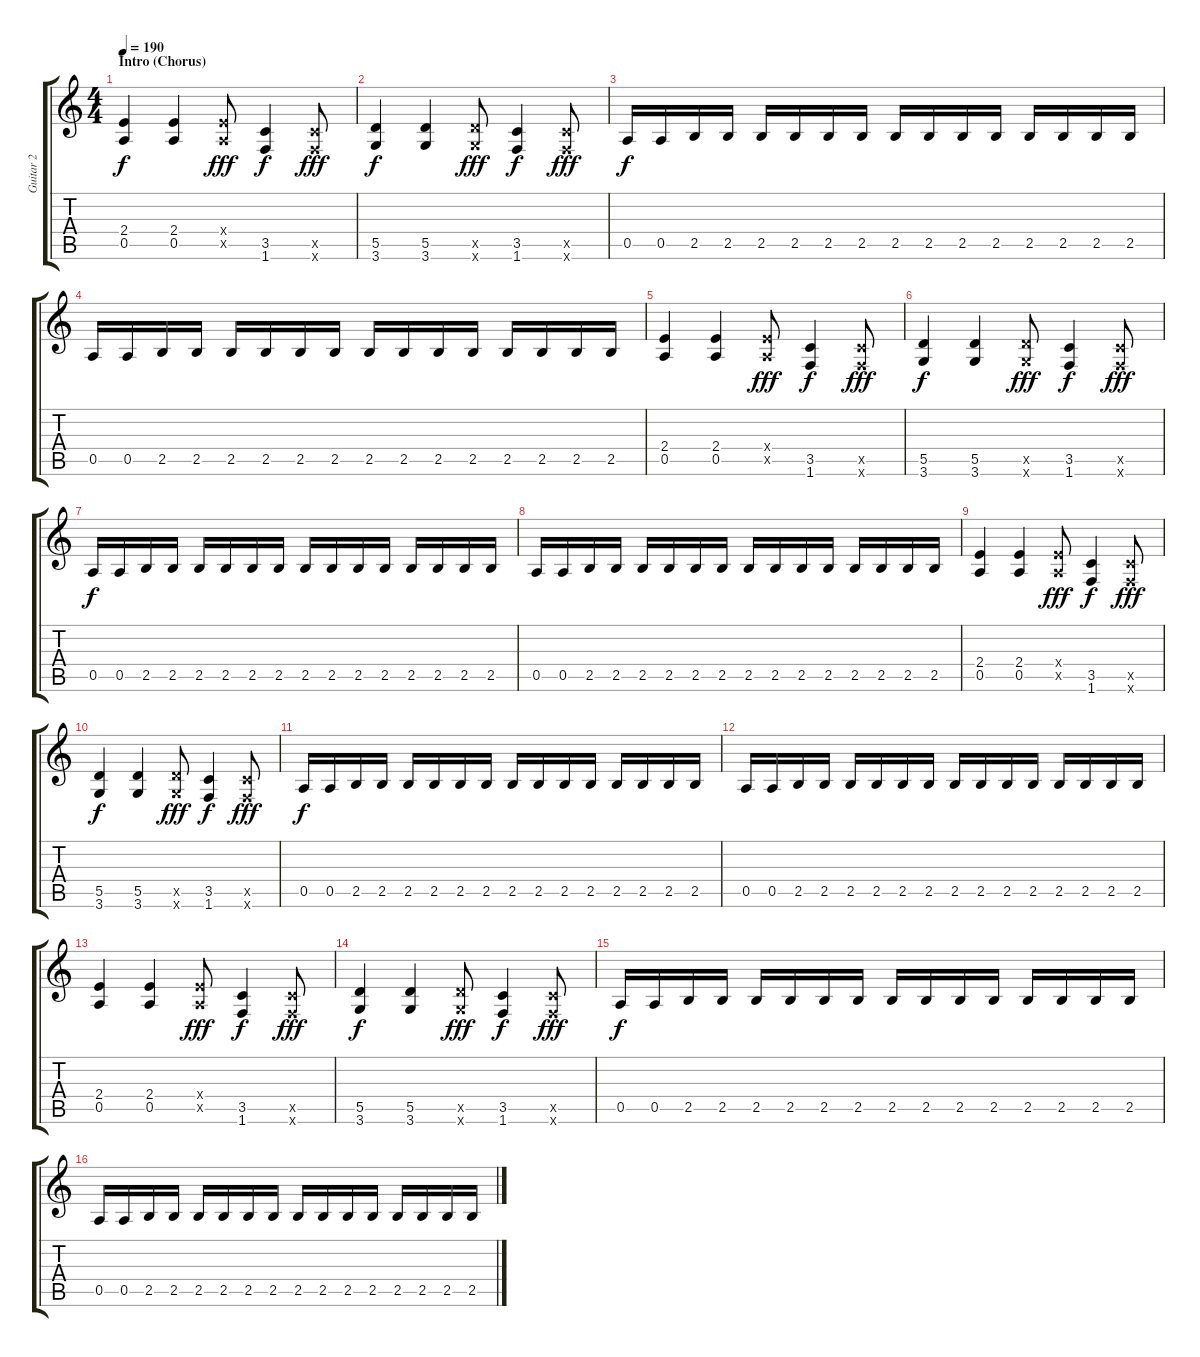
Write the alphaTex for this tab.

\track ("Guitar 2" "Guitar 2") {instrument distortionguitar}
\staff {score tabs}
\tuning (E4 B3 G3 D3 A2 E2) {hide}
\ts (4 4)
\section ("" "Intro (Chorus)")
\tempo 190
\clef g2
\ks c
(2.4 0.5).4{dy f instrument distortionguitar} (2.4 0.5).4 (2.4{x} 0.5{x}).8{dy fff} (3.5 1.6).4{dy f} (3.5{x} 1.6{x}).8{dy fff} |
(5.5 3.6).4{dy f} (5.5 3.6).4 (5.5{x} 3.6{x}).8{dy fff} (3.5 1.6).4{dy f} (3.5{x} 1.6{x}).8{dy fff} |
0.5.16{dy f} 0.5.16 2.5.16 2.5.16 2.5.16 2.5.16 2.5.16 2.5.16 2.5.16 2.5.16 2.5.16 2.5.16 2.5.16 2.5.16 2.5.16 2.5.16 |
0.5.16 0.5.16 2.5.16 2.5.16 2.5.16 2.5.16 2.5.16 2.5.16 2.5.16 2.5.16 2.5.16 2.5.16 2.5.16 2.5.16 2.5.16 2.5.16 |
(2.4 0.5).4 (2.4 0.5).4 (2.4{x} 0.5{x}).8{dy fff} (3.5 1.6).4{dy f} (3.5{x} 1.6{x}).8{dy fff} |
(5.5 3.6).4{dy f} (5.5 3.6).4 (5.5{x} 3.6{x}).8{dy fff} (3.5 1.6).4{dy f} (3.5{x} 1.6{x}).8{dy fff} |
0.5.16{dy f} 0.5.16 2.5.16 2.5.16 2.5.16 2.5.16 2.5.16 2.5.16 2.5.16 2.5.16 2.5.16 2.5.16 2.5.16 2.5.16 2.5.16 2.5.16 |
0.5.16 0.5.16 2.5.16 2.5.16 2.5.16 2.5.16 2.5.16 2.5.16 2.5.16 2.5.16 2.5.16 2.5.16 2.5.16 2.5.16 2.5.16 2.5.16 |
(2.4 0.5).4 (2.4 0.5).4 (2.4{x} 0.5{x}).8{dy fff} (3.5 1.6).4{dy f} (3.5{x} 1.6{x}).8{dy fff} |
(5.5 3.6).4{dy f} (5.5 3.6).4 (5.5{x} 3.6{x}).8{dy fff} (3.5 1.6).4{dy f} (3.5{x} 1.6{x}).8{dy fff} |
0.5.16{dy f} 0.5.16 2.5.16 2.5.16 2.5.16 2.5.16 2.5.16 2.5.16 2.5.16 2.5.16 2.5.16 2.5.16 2.5.16 2.5.16 2.5.16 2.5.16 |
0.5.16 0.5.16 2.5.16 2.5.16 2.5.16 2.5.16 2.5.16 2.5.16 2.5.16 2.5.16 2.5.16 2.5.16 2.5.16 2.5.16 2.5.16 2.5.16 |
(2.4 0.5).4 (2.4 0.5).4 (2.4{x} 0.5{x}).8{dy fff} (3.5 1.6).4{dy f} (3.5{x} 1.6{x}).8{dy fff} |
(5.5 3.6).4{dy f} (5.5 3.6).4 (5.5{x} 3.6{x}).8{dy fff} (3.5 1.6).4{dy f} (3.5{x} 1.6{x}).8{dy fff} |
0.5.16{dy f} 0.5.16 2.5.16 2.5.16 2.5.16 2.5.16 2.5.16 2.5.16 2.5.16 2.5.16 2.5.16 2.5.16 2.5.16 2.5.16 2.5.16 2.5.16 |
0.5.16 0.5.16 2.5.16 2.5.16 2.5.16 2.5.16 2.5.16 2.5.16 2.5.16 2.5.16 2.5.16 2.5.16 2.5.16 2.5.16 2.5.16 2.5.16
